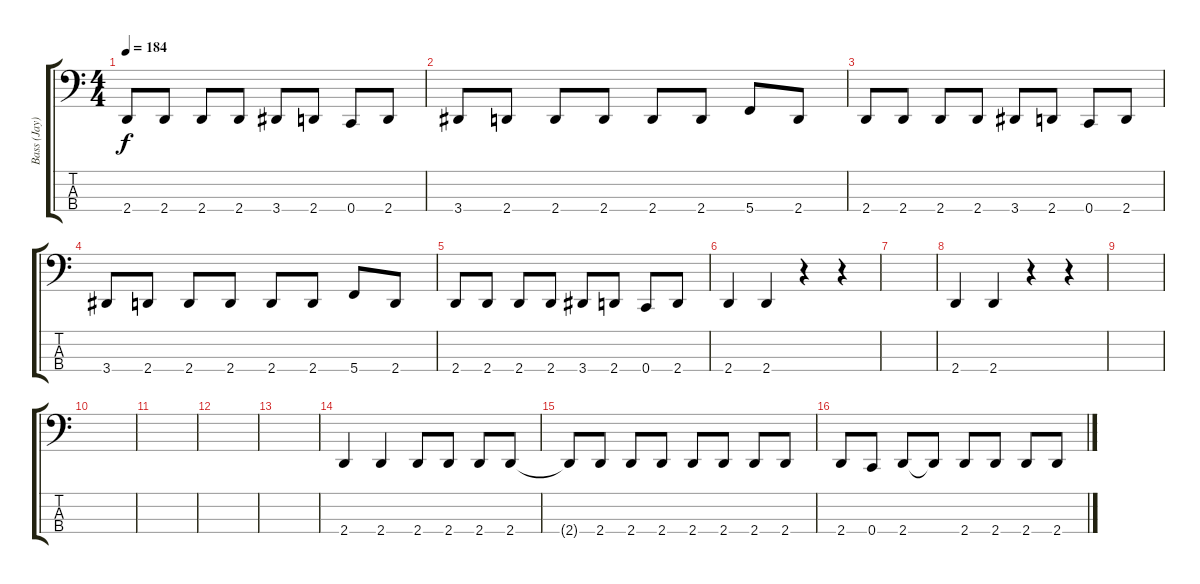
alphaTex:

\track ("Bass (Jay)" "Bass (Jay)") {instrument electricbasspick}
\staff {score tabs}
\tuning (F2 C2 G1 C1) {hide}
\ts (4 4)
\tempo 184
\clef f4
\ks c
2.4.8{dy f} 2.4.8 2.4.8 2.4.8 3.4.8 2.4.8 0.4.8 2.4.8 |
3.4.8 2.4.8 2.4.8 2.4.8 2.4.8 2.4.8 5.4.8 2.4.8 |
2.4.8 2.4.8 2.4.8 2.4.8 3.4.8 2.4.8 0.4.8 2.4.8 |
3.4.8 2.4.8 2.4.8 2.4.8 2.4.8 2.4.8 5.4.8 2.4.8 |
2.4.8 2.4.8 2.4.8 2.4.8 3.4.8 2.4.8 0.4.8 2.4.8 |
2.4.4 2.4.4 r.4 r.4 |
|
2.4.4 2.4.4 r.4 r.4 |
|
|
|
|
|
2.4.4 2.4.4 2.4.8 2.4.8 2.4.8 2.4.8 |
2.4{t}.8 2.4.8 2.4.8 2.4.8 2.4.8 2.4.8 2.4.8 2.4.8 |
2.4.8 0.4.8 2.4.8 2.4{t}.8 2.4.8 2.4.8 2.4.8 2.4.8
